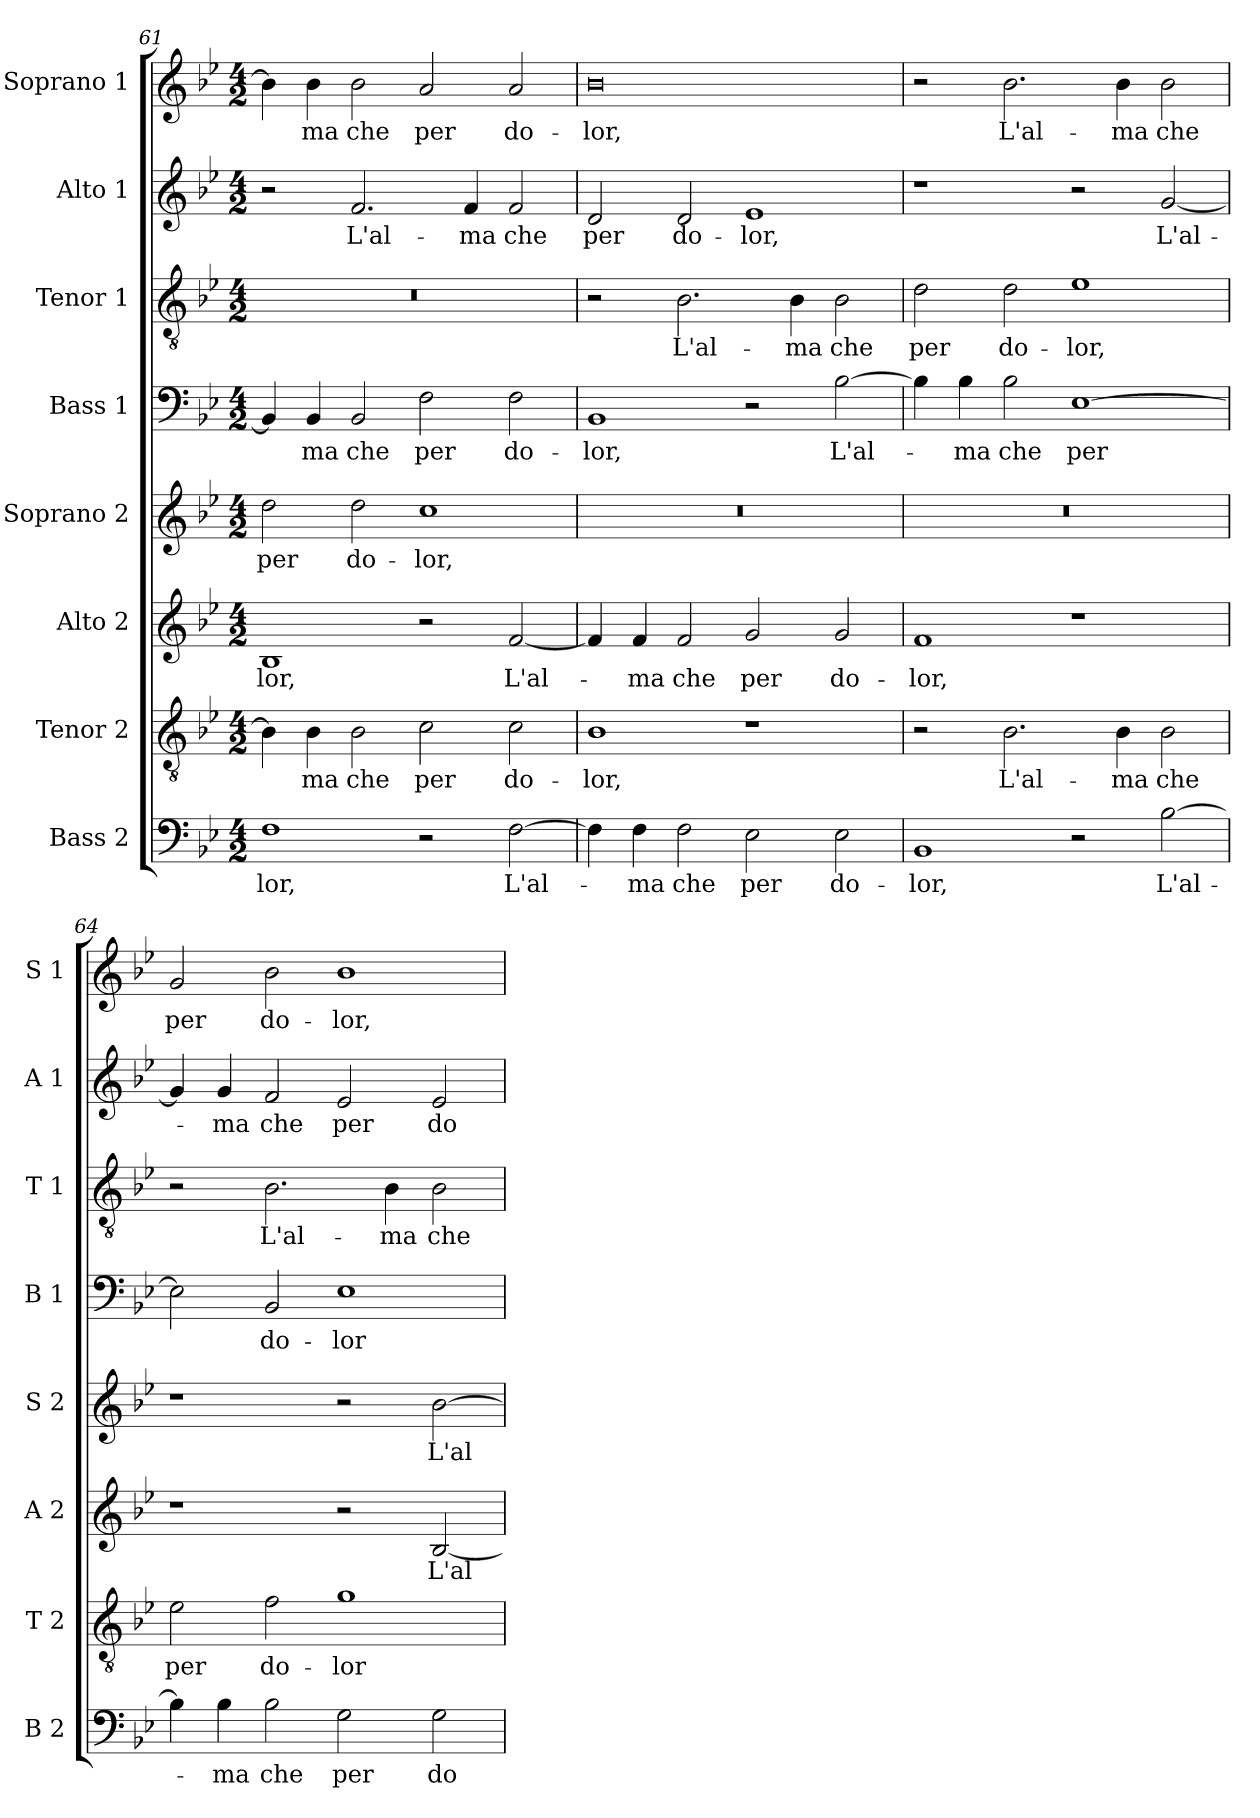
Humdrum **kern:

**kern	**text	**kern	**text	**kern	**text	**kern	**text	**kern	**text	**kern	**text	**kern	**text	**kern	**text
*part8	*part8	*part7	*part7	*part6	*part6	*part5	*part5	*part4	*part4	*part3	*part3	*part2	*part2	*part1	*part1
*staff8	*staff8	*staff7	*staff7	*staff6	*staff6	*staff5	*staff5	*staff4	*staff4	*staff3	*staff3	*staff2	*staff2	*staff1	*staff1
*I"Bass 2	*	*I"Tenor 2	*	*I"Alto 2	*	*I"Soprano 2	*	*I"Bass 1	*	*I"Tenor 1	*	*I"Alto 1	*	*I"Soprano 1	*
*I'B 2	*	*I'T 2	*	*I'A 2	*	*I'S 2	*	*I'B 1	*	*I'T 1	*	*I'A 1	*	*I'S 1	*
!!LO:PB:g=z
*clefF4	*	*clefGv2	*	*clefG2	*	*clefG2	*	*clefF4	*	*clefGv2	*	*clefG2	*	*clefG2	*
*k[b-e-]	*	*k[b-e-]	*	*k[b-e-]	*	*k[b-e-]	*	*k[b-e-]	*	*k[b-e-]	*	*k[b-e-]	*	*k[b-e-]	*
*B-:	*	*B-:	*	*B-:	*	*B-:	*	*B-:	*	*B-:	*	*B-:	*	*B-:	*
*M4/2	*	*M4/2	*	*M4/2	*	*M4/2	*	*M4/2	*	*M4/2	*	*M4/2	*	*M4/2	*
=61	=61	=61	=61	=61	=61	=61	=61	=61	=61	=61	=61	=61	=61	=61	=61
!	!LO:LY:b	!	!	!	!LO:LY:b	!	!LO:LY:b	!	!	!	!	!	!	!	!
1F	-lor,	4B-\]	.	1B-	-lor,	2dd\	per	4BB-/]	.	0r	.	2r	.	4b-\]	.
!	!	!	!LO:LY:b	!	!	!	!	!	!LO:LY:b	!	!	!	!	!	!LO:LY:b
.	.	4B-\	-ma	.	.	.	.	4BB-/	-ma	.	.	.	.	4b-\	-ma
!	!	!	!LO:LY:b	!	!	!	!LO:LY:b	!	!LO:LY:b	!	!	!	!LO:LY:b	!	!LO:LY:b
.	.	2B-\	che	.	.	2dd\	do-	2BB-/	che	.	.	2.f/	L'al-	2b-\	che
!	!	!	!LO:LY:b	!	!	!	!LO:LY:b	!	!LO:LY:b	!	!	!	!	!	!LO:LY:b
2r	.	2c\	per	2r	.	1cc	-lor,	2F\	per	.	.	.	.	2a/	per
!	!	!	!	!	!	!	!	!	!	!	!	!	!LO:LY:b	!	!
.	.	.	.	.	.	.	.	.	.	.	.	4f/	-ma	.	.
!	!LO:LY:b	!	!LO:LY:b	!	!LO:LY:b	!	!	!	!LO:LY:b	!	!	!	!LO:LY:b	!	!LO:LY:b
[2F\	L'al-	2c\	do-	[2f/	L'al-	.	.	2F\	do-	.	.	2f/	che	2a/	do-
=62	=62	=62	=62	=62	=62	=62	=62	=62	=62	=62	=62	=62	=62	=62	=62
!	!	!	!LO:LY:b	!	!	!	!	!	!LO:LY:b	!	!	!	!LO:LY:b	!	!LO:LY:b
4F\]	.	1B-	-lor,	4f/]	.	0r	.	1BB-	-lor,	2r	.	2d/	per	0b-	-lor,
!	!LO:LY:b	!	!	!	!LO:LY:b	!	!	!	!	!	!	!	!	!	!
4F\	-ma	.	.	4f/	-ma	.	.	.	.	.	.	.	.	.	.
!	!LO:LY:b	!	!	!	!LO:LY:b	!	!	!	!	!	!LO:LY:b	!	!LO:LY:b	!	!
2F\	che	.	.	2f/	che	.	.	.	.	2.B-\	L'al-	2d/	do-	.	.
!	!LO:LY:b	!	!	!	!LO:LY:b	!	!	!	!	!	!	!	!LO:LY:b	!	!
2E-\	per	1r	.	2g/	per	.	.	2r	.	.	.	1e-	-lor,	.	.
!	!	!	!	!	!	!	!	!	!	!	!LO:LY:b	!	!	!	!
.	.	.	.	.	.	.	.	.	.	4B-\	-ma	.	.	.	.
!	!LO:LY:b	!	!	!	!LO:LY:b	!	!	!	!LO:LY:b	!	!LO:LY:b	!	!	!	!
2E-\	do-	.	.	2g/	do-	.	.	[2B-\	L'al-	2B-\	che	.	.	.	.
=63	=63	=63	=63	=63	=63	=63	=63	=63	=63	=63	=63	=63	=63	=63	=63
!	!LO:LY:b	!	!	!	!LO:LY:b	!	!	!	!	!	!LO:LY:b	!	!	!	!
1BB-	-lor,	2r	.	1f	-lor,	0r	.	4B-\]	.	2d\	per	1r	.	2r	.
!	!	!	!	!	!	!	!	!	!LO:LY:b	!	!	!	!	!	!
.	.	.	.	.	.	.	.	4B-\	-ma	.	.	.	.	.	.
!	!	!	!LO:LY:b	!	!	!	!	!	!LO:LY:b	!	!LO:LY:b	!	!	!	!LO:LY:b
.	.	2.B-\	L'al-	.	.	.	.	2B-\	che	2d\	do-	.	.	2.b-\	L'al-
!	!	!	!	!	!	!	!	!	!LO:LY:b	!	!LO:LY:b	!	!	!	!
2r	.	.	.	1r	.	.	.	[1E-	per	1e-	-lor,	2r	.	.	.
!	!	!	!LO:LY:b	!	!	!	!	!	!	!	!	!	!	!	!LO:LY:b
.	.	4B-\	-ma	.	.	.	.	.	.	.	.	.	.	4b-\	-ma
!	!LO:LY:b	!	!LO:LY:b	!	!	!	!	!	!	!	!	!	!LO:LY:b	!	!LO:LY:b
[2B-\	L'al-	2B-\	che	.	.	.	.	.	.	.	.	[2g/	L'al-	2b-\	che
=64	=64	=64	=64	=64	=64	=64	=64	=64	=64	=64	=64	=64	=64	=64	=64
!	!	!	!LO:LY:b	!	!	!	!	!	!	!	!	!	!	!	!LO:LY:b
4B-\]	.	2e-\	per	1r	.	1r	.	2E-\]	.	2r	.	4g/]	.	2g/	per
!	!LO:LY:b	!	!	!	!	!	!	!	!	!	!	!	!LO:LY:b	!	!
4B-\	-ma	.	.	.	.	.	.	.	.	.	.	4g/	-ma	.	.
!	!LO:LY:b	!	!LO:LY:b	!	!	!	!	!	!LO:LY:b	!	!LO:LY:b	!	!LO:LY:b	!	!LO:LY:b
2B-\	che	2f\	do-	.	.	.	.	2BB-/	do-	2.B-\	L'al-	2f/	che	2b-\	do-
!	!LO:LY:b	!	!LO:LY:b	!	!	!	!	!	!LO:LY:b	!	!	!	!LO:LY:b	!	!LO:LY:b
2G\	per	1g	-lor	2r	.	2r	.	1E-	-lor	.	.	2e-/	per	1b-	-lor,
!	!	!	!	!	!	!	!	!	!	!	!LO:LY:b	!	!	!	!
.	.	.	.	.	.	.	.	.	.	4B-\	-ma	.	.	.	.
!	!LO:LY:b	!	!	!	!LO:LY:b	!	!LO:LY:b	!	!	!	!LO:LY:b	!	!LO:LY:b	!	!
2G\	do-	.	.	[2B-/	L'al-	[2b-\	L'al-	.	.	2B-\	che	2e-/	do-	.	.
=	=	=	=	=	=	=	=	=	=	=	=	=	=	=	=
*-	*-	*-	*-	*-	*-	*-	*-	*-	*-	*-	*-	*-	*-	*-	*-
